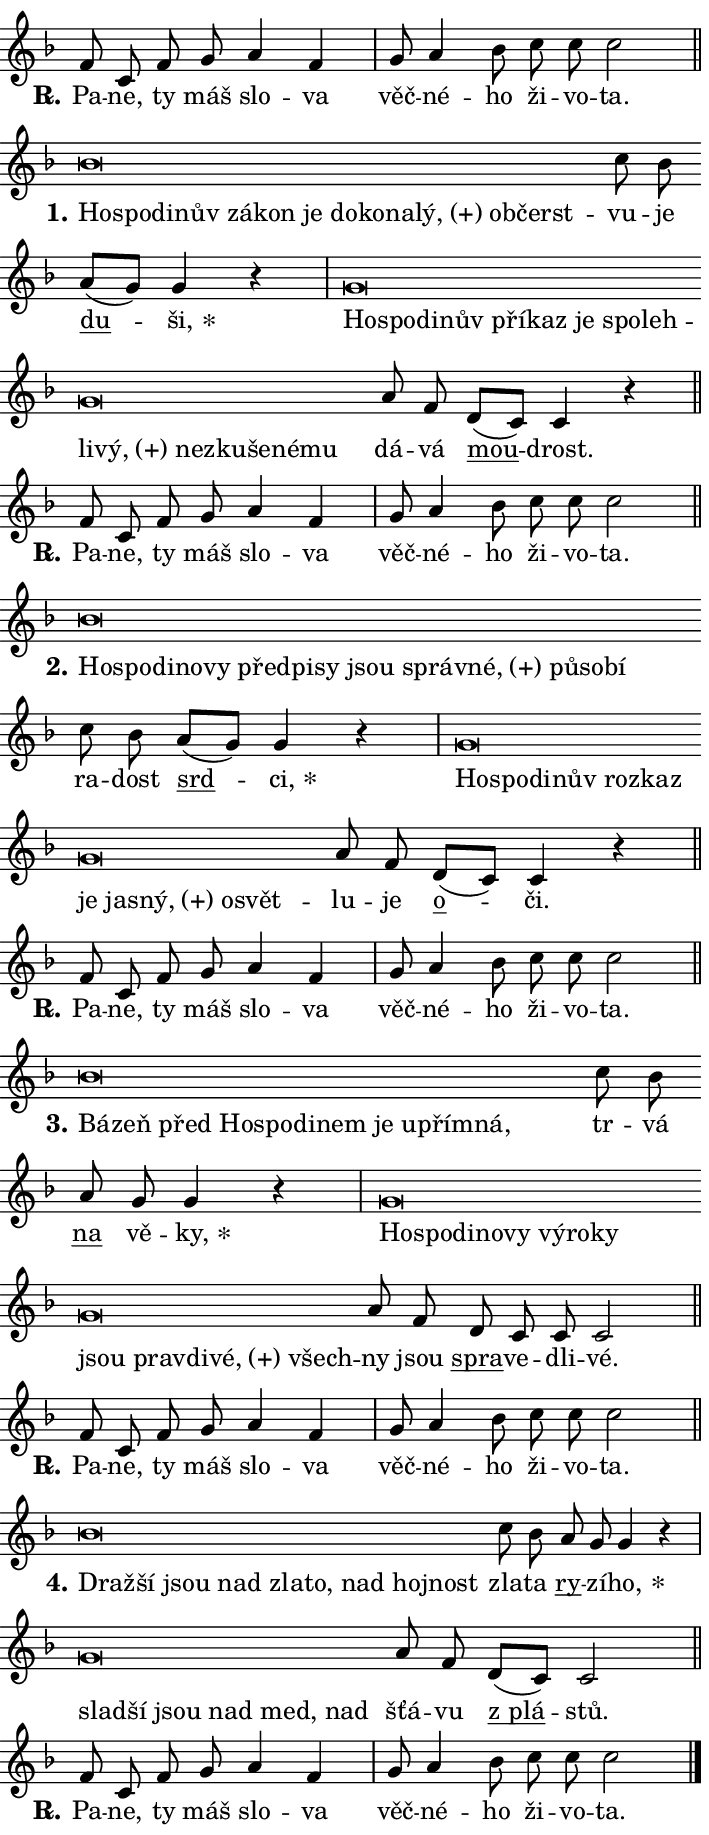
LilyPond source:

\version "2.24.0"
\header { tagline = "" }
\paper {
  indent = 0\cm
  top-margin = 0\cm
  right-margin = 0.13\cm % to fit lyric hyphens
  bottom-margin = 0\cm
  left-margin = 0\cm
  paper-width = 12\cm
  page-breaking = #ly:one-page-breaking
  system-system-spacing.basic-distance = #11
  score-system-spacing.basic-distance = #11
  ragged-last = ##f
}


%% Author: Thomas Morley
%% https://lists.gnu.org/archive/html/lilypond-user/2020-05/msg00002.html
#(define (line-position grob)
"Returns position of @var[grob} in current system:
   @code{'start}, if at first time-step
   @code{'end}, if at last time-step
   @code{'middle} otherwise
"
  (let* ((col (ly:item-get-column grob))
         (ln (ly:grob-object col 'left-neighbor))
         (rn (ly:grob-object col 'right-neighbor))
         (col-to-check-left (if (ly:grob? ln) ln col))
         (col-to-check-right (if (ly:grob? rn) rn col))
         (break-dir-left
           (and
             (ly:grob-property col-to-check-left 'non-musical #f)
             (ly:item-break-dir col-to-check-left)))
         (break-dir-right
           (and
             (ly:grob-property col-to-check-right 'non-musical #f)
             (ly:item-break-dir col-to-check-right))))
        (cond ((eqv? 1 break-dir-left) 'start)
              ((eqv? -1 break-dir-right) 'end)
              (else 'middle))))

#(define (tranparent-at-line-position vctor)
  (lambda (grob)
  "Relying on @code{line-position} select the relevant enry from @var{vctor}.
Used to determine transparency,"
    (case (line-position grob)
      ((end) (not (vector-ref vctor 0)))
      ((middle) (not (vector-ref vctor 1)))
      ((start) (not (vector-ref vctor 2))))))

noteHeadBreakVisibility =
#(define-music-function (break-visibility)(vector?)
"Makes @code{NoteHead}s transparent relying on @var{break-visibility}"
#{
  \override NoteHead.transparent =
    #(tranparent-at-line-position break-visibility)
#})

#(define delete-ledgers-for-transparent-note-heads
  (lambda (grob)
    "Reads whether a @code{NoteHead} is transparent.
If so this @code{NoteHead} is removed from @code{'note-heads} from
@var{grob}, which is supposed to be @code{LedgerLineSpanner}.
As a result ledgers are not printed for this @code{NoteHead}"
    (let* ((nhds-array (ly:grob-object grob 'note-heads))
           (nhds-list
             (if (ly:grob-array? nhds-array)
                 (ly:grob-array->list nhds-array)
                 '()))
           ;; Relies on the transparent-property being done before
           ;; Staff.LedgerLineSpanner.after-line-breaking is executed.
           ;; This is fragile ...
           (to-keep
             (remove
               (lambda (nhd)
                 (ly:grob-property nhd 'transparent #f))
               nhds-list)))
      ;; TODO find a better method to iterate over grob-arrays, similiar
      ;; to filter/remove etc for lists
      ;; For now rebuilt from scratch
      (set! (ly:grob-object grob 'note-heads)  '())
      (for-each
        (lambda (nhd)
          (ly:pointer-group-interface::add-grob grob 'note-heads nhd))
        to-keep))))

squashNotes = {
  \override NoteHead.X-extent = #'(-0.2 . 0.2)
  \override NoteHead.Y-extent = #'(-0.75 . 0)
  \override NoteHead.stencil =
    #(lambda (grob)
       (let ((pos (ly:grob-property grob 'staff-position)))
         (begin
           (if (< pos -7) (display "ERROR: Lower brevis then expected\n") (display ""))
           (if (<= pos -6) ly:text-interface::print ly:note-head::print))))
}
unSquashNotes = {
  \revert NoteHead.X-extent
  \revert NoteHead.Y-extent
  \revert NoteHead.stencil
}

hideNotes = \noteHeadBreakVisibility #begin-of-line-visible
unHideNotes = \noteHeadBreakVisibility #all-visible

% work-around for resetting accidentals
% https://lilypond.org/doc/v2.23/Documentation/notation/displaying-rhythms#unmetered-music
cadenzaMeasure = {
  \cadenzaOff
  \partial 1024 s1024
  \cadenzaOn
}

#(define-markup-command (accent layout props text) (markup?)
  "Underline accented syllable"
  (interpret-markup layout props
    #{\markup \override #'(offset . 4.3) \underline { #text }#}))

responsum = \markup \concat {
  "R" \hspace #-1.05 \path #0.1 #'((moveto 0 0.07) (lineto 0.9 0.8)) \hspace #0.05 "."
}

spaceSize = #0.6828661417322834 % exact space size for TeX Gyre Schola

\layout {
  \context {
    \Staff
    \remove "Time_signature_engraver"
    \override LedgerLineSpanner.after-line-breaking = #delete-ledgers-for-transparent-note-heads
  }
  \context {
    \Lyrics {
      \override LyricSpace.minimum-distance = \spaceSize
      \override LyricText.font-name = #"TeX Gyre Schola"
      \override LyricText.font-size = 1
      \override StanzaNumber.font-name = #"TeX Gyre Schola Bold"
      \override StanzaNumber.font-size = 1
    }
  }
  \context {
    \Score 
    \override NoteHead.text =
      #(lambda (grob) 
        (let ((pos (ly:grob-property grob 'staff-position)))
          #{\markup {
            \combine
              \halign #-0.55 \raise #(if (= pos -6) 0 0.5) \override #'(thickness . 2) \draw-line #'(3.2 . 0)
              \musicglyph "noteheads.sM1"
          }#}))
  }
}

% magnetic-lyrics.ily
%
%   written by
%     Jean Abou Samra <jean@abou-samra.fr>
%     Werner Lemberg <wl@gnu.org>
%
%   adapted by
%     Jiri Hon <jiri.hon@gmail.com>
%
% Version 2022-Apr-15

% https://www.mail-archive.com/lilypond-user@gnu.org/msg149350.html

#(define (Left_hyphen_pointer_engraver context)
   "Collect syllable-hyphen-syllable occurrences in lyrics and store
them in properties.  This engraver only looks to the left.  For
example, if the lyrics input is @code{foo -- bar}, it does the
following.

@itemize @bullet
@item
Set the @code{text} property of the @code{LyricHyphen} grob between
@q{foo} and @q{bar} to @code{foo}.

@item
Set the @code{left-hyphen} property of the @code{LyricText} grob with
text @q{foo} to the @code{LyricHyphen} grob between @q{foo} and
@q{bar}.
@end itemize

Use this auxiliary engraver in combination with the
@code{lyric-@/text::@/apply-@/magnetic-@/offset!} hook."
   (let ((hyphen #f)
         (text #f))
     (make-engraver
      (acknowledgers
       ((lyric-syllable-interface engraver grob source-engraver)
        (set! text grob)))
      (end-acknowledgers
       ((lyric-hyphen-interface engraver grob source-engraver)
        ;(when (not (grob::has-interface grob 'lyric-space-interface))
          (set! hyphen grob)));)
      ((stop-translation-timestep engraver)
       (when (and text hyphen)
         (ly:grob-set-object! text 'left-hyphen hyphen))
       (set! text #f)
       (set! hyphen #f)))))

#(define (lyric-text::apply-magnetic-offset! grob)
   "If the space between two syllables is less than the value in
property @code{LyricText@/.details@/.squash-threshold}, move the right
syllable to the left so that it gets concatenated with the left
syllable.

Use this function as a hook for
@code{LyricText@/.after-@/line-@/breaking} if the
@code{Left_@/hyphen_@/pointer_@/engraver} is active."
   (let ((hyphen (ly:grob-object grob 'left-hyphen #f)))
     (when hyphen
       (let ((left-text (ly:spanner-bound hyphen LEFT)))
         (when (grob::has-interface left-text 'lyric-syllable-interface)
           (let* ((common (ly:grob-common-refpoint grob left-text X))
                  (this-x-ext (ly:grob-extent grob common X))
                  (left-x-ext
                   (begin
                     ;; Trigger magnetism for left-text.
                     (ly:grob-property left-text 'after-line-breaking)
                     (ly:grob-extent left-text common X)))
                  ;; `delta` is the gap width between two syllables.
                  (delta (- (interval-start this-x-ext)
                            (interval-end left-x-ext)))
                  (details (ly:grob-property grob 'details))
                  (threshold (assoc-get 'squash-threshold details 0.2)))
             (when (< delta threshold)
               (let* (;; We have to manipulate the input text so that
                      ;; ligatures crossing syllable boundaries are not
                      ;; disabled.  For languages based on the Latin
                      ;; script this is essentially a beautification.
                      ;; However, for non-Western scripts it can be a
                      ;; necessity.
                      (lt (ly:grob-property left-text 'text))
                      (rt (ly:grob-property grob 'text))
                      (is-space (grob::has-interface hyphen 'lyric-space-interface))
                      (space (if is-space " " ""))
                      (extra-delta (if is-space spaceSize 0))
                      ;; Append new syllable.
                      (ltrt-space (if (and (string? lt) (string? rt))
                                (string-append lt space rt)
                                (make-concat-markup (list lt space rt))))
                      ;; Right-align `ltrt` to the right side.
                      (ltrt-space-markup (grob-interpret-markup
                               grob
                               (make-translate-markup
                                (cons (interval-length this-x-ext) 0)
                                (make-right-align-markup ltrt-space)))))
                 (begin
                   ;; Don't print `left-text`.
                   (ly:grob-set-property! left-text 'stencil #f)
                   ;; Set text and stencil (which holds all collected
                   ;; syllables so far) and shift it to the left.
                   (ly:grob-set-property! grob 'text ltrt-space)
                   (ly:grob-set-property! grob 'stencil ltrt-space-markup)
                   (ly:grob-translate-axis! grob (- (- delta extra-delta)) X))))))))))


#(define (lyric-hyphen::displace-bounds-first grob)
   ;; Make very sure this callback isn't triggered too early.
   (let ((left (ly:spanner-bound grob LEFT))
         (right (ly:spanner-bound grob RIGHT)))
     (ly:grob-property left 'after-line-breaking)
     (ly:grob-property right 'after-line-breaking)
     (ly:lyric-hyphen::print grob)))

squashThreshold = #0.4

\layout {
  \context {
    \Lyrics
    \consists #Left_hyphen_pointer_engraver
    \override LyricText.after-line-breaking =
      #lyric-text::apply-magnetic-offset!
    \override LyricHyphen.stencil = #lyric-hyphen::displace-bounds-first
    \override LyricText.details.squash-threshold = \squashThreshold
    \override LyricHyphen.minimum-distance = 0
    \override LyricHyphen.minimum-length = \squashThreshold
  }
}

squashText = \override LyricText.details.squash-threshold = 9999
unSquashText = \override LyricText.details.squash-threshold = \squashThreshold

leftText = \override LyricText.self-alignment-X = #LEFT
unLeftText = \revert LyricText.self-alignment-X

starOffset = #(lambda (grob) 
                (let ((x_offset (ly:self-alignment-interface::aligned-on-x-parent grob)))
                  (if (= x_offset 0) 0 (+ x_offset 1.2))))

star = #(define-music-function (syllable)(string?)
"Append star separator at the end of a syllable"
#{
  \once \override LyricText.X-offset = #starOffset
  \lyricmode { \markup {
    #syllable
    \override #'((font-name . "TeX Gyre Schola Bold")) \hspace #0.2 \lower #0.65 \larger "*"
  } }
#})

starAccent = #(define-music-function (syllable)(string?)
"Append star separator at the end of a syllable and make accent"
#{
  \once \override LyricText.X-offset = #starOffset
  \lyricmode { \markup {
    \accent #syllable
    \override #'((font-name . "TeX Gyre Schola Bold")) \hspace #0.2 \lower #0.65 \larger "*"
  } }
#})

breath = #(define-music-function (syllable)(string?)
"Append breathing indicator at the end of a syllable"
#{
  \lyricmode { \markup { #syllable "+" } }
#})

optionalBreath = #(define-music-function (syllable)(string?)
"Append optional breathing indicator at the end of a syllable"
#{
  \lyricmode { \markup { #syllable "(+)" } }
#})


\score {
    <<
        \new Voice = "melody" { \cadenzaOn \key f \major \relative { f'8 c f g a4 f \cadenzaMeasure \bar "|" g8 a4 bes8 \bar "" c c c2 \cadenzaMeasure \bar "||" \break } }
        \new Lyrics \lyricsto "melody" { \lyricmode { \set stanza = \responsum
Pa -- ne, ty máš slo -- va věč -- né -- ho ži -- vo -- ta. } }
    >>
    \layout {}
}

\score {
    <<
        \new Voice = "melody" { \cadenzaOn \key f \major \relative { \squashNotes bes'\breve*1/16 \hideNotes \breve*1/16 \bar "" \breve*1/16 \bar "" \breve*1/16 \bar "" \breve*1/16 \bar "" \breve*1/16 \bar "" \breve*1/16 \bar "" \breve*1/16 \bar "" \breve*1/16 \bar "" \breve*1/16 \bar "" \breve*1/16 \bar "" \breve*1/16 \breve*1/16 \bar "" \unHideNotes \unSquashNotes c8 bes \bar "" a[( g)] g4 r \cadenzaMeasure \bar "|" \squashNotes g\breve*1/16 \hideNotes \breve*1/16 \bar "" \breve*1/16 \bar "" \breve*1/16 \bar "" \breve*1/16 \bar "" \breve*1/16 \bar "" \breve*1/16 \bar "" \breve*1/16 \bar "" \breve*1/16 \bar "" \breve*1/16 \bar "" \breve*1/16 \bar "" \breve*1/16 \bar "" \breve*1/16 \bar "" \breve*1/16 \bar "" \breve*1/16 \breve*1/16 \bar "" \unHideNotes \unSquashNotes a8 f \bar "" d[( c)] c4 r \cadenzaMeasure \bar "||" \break } }
        \new Lyrics \lyricsto "melody" { \lyricmode { \set stanza = "1."
\leftText Ho -- \squashText spo -- di -- nův zá -- kon je do -- ko -- na -- \optionalBreath lý, ob -- čerst -- \unLeftText \unSquashText vu -- je \markup \accent du -- \star ši, \leftText Ho -- \squashText spo -- di -- nův pří -- kaz je spo -- leh -- li -- \optionalBreath vý, ne -- zku -- še -- né -- mu \unLeftText \unSquashText dá -- vá \markup \accent mou -- drost. } }
    >>
    \layout {}
}

\score {
    <<
        \new Voice = "melody" { \cadenzaOn \key f \major \relative { f'8 c f g a4 f \cadenzaMeasure \bar "|" g8 a4 bes8 \bar "" c c c2 \cadenzaMeasure \bar "||" \break } }
        \new Lyrics \lyricsto "melody" { \lyricmode { \set stanza = \responsum
Pa -- ne, ty máš slo -- va věč -- né -- ho ži -- vo -- ta. } }
    >>
    \layout {}
}

\score {
    <<
        \new Voice = "melody" { \cadenzaOn \key f \major \relative { \squashNotes bes'\breve*1/16 \hideNotes \breve*1/16 \bar "" \breve*1/16 \bar "" \breve*1/16 \bar "" \breve*1/16 \bar "" \breve*1/16 \bar "" \breve*1/16 \bar "" \breve*1/16 \bar "" \breve*1/16 \bar "" \breve*1/16 \bar "" \breve*1/16 \bar "" \breve*1/16 \bar "" \breve*1/16 \breve*1/16 \bar "" \unHideNotes \unSquashNotes c8 bes \bar "" a[( g)] g4 r \cadenzaMeasure \bar "|" \squashNotes g\breve*1/16 \hideNotes \breve*1/16 \bar "" \breve*1/16 \bar "" \breve*1/16 \bar "" \breve*1/16 \bar "" \breve*1/16 \bar "" \breve*1/16 \bar "" \breve*1/16 \bar "" \breve*1/16 \bar "" \breve*1/16 \breve*1/16 \bar "" \unHideNotes \unSquashNotes a8 f \bar "" d[( c)] c4 r \cadenzaMeasure \bar "||" \break } }
        \new Lyrics \lyricsto "melody" { \lyricmode { \set stanza = "2."
\leftText Ho -- \squashText spo -- di -- no -- vy před -- pi -- sy jsou správ -- \optionalBreath né, pů -- so -- bí \unLeftText \unSquashText ra -- dost \markup \accent srd -- \star ci, \leftText Ho -- \squashText spo -- di -- nův roz -- kaz je ja -- \optionalBreath sný, o -- svět -- \unLeftText \unSquashText lu -- je \markup \accent o -- či. } }
    >>
    \layout {}
}

\score {
    <<
        \new Voice = "melody" { \cadenzaOn \key f \major \relative { f'8 c f g a4 f \cadenzaMeasure \bar "|" g8 a4 bes8 \bar "" c c c2 \cadenzaMeasure \bar "||" \break } }
        \new Lyrics \lyricsto "melody" { \lyricmode { \set stanza = \responsum
Pa -- ne, ty máš slo -- va věč -- né -- ho ži -- vo -- ta. } }
    >>
    \layout {}
}

\score {
    <<
        \new Voice = "melody" { \cadenzaOn \key f \major \relative { \squashNotes bes'\breve*1/16 \hideNotes \breve*1/16 \bar "" \breve*1/16 \bar "" \breve*1/16 \bar "" \breve*1/16 \bar "" \breve*1/16 \bar "" \breve*1/16 \bar "" \breve*1/16 \bar "" \breve*1/16 \bar "" \breve*1/16 \breve*1/16 \bar "" \unHideNotes \unSquashNotes c8 bes \bar "" a g g4 r \cadenzaMeasure \bar "|" \squashNotes g\breve*1/16 \hideNotes \breve*1/16 \bar "" \breve*1/16 \bar "" \breve*1/16 \bar "" \breve*1/16 \bar "" \breve*1/16 \bar "" \breve*1/16 \bar "" \breve*1/16 \bar "" \breve*1/16 \bar "" \breve*1/16 \bar "" \breve*1/16 \bar "" \breve*1/16 \breve*1/16 \bar "" \unHideNotes \unSquashNotes a8 f \bar "" d c c c2 \cadenzaMeasure \bar "||" \break } }
        \new Lyrics \lyricsto "melody" { \lyricmode { \set stanza = "3."
\leftText Bá -- \squashText zeň před Ho -- spo -- di -- nem je u -- přím -- ná, \unLeftText \unSquashText tr -- vá \markup \accent na vě -- \star ky, \leftText Ho -- \squashText spo -- di -- no -- vy vý -- ro -- ky jsou prav -- di -- \optionalBreath vé, všech -- \unLeftText \unSquashText ny jsou \markup \accent spra -- ve -- dli -- vé. } }
    >>
    \layout {}
}

\score {
    <<
        \new Voice = "melody" { \cadenzaOn \key f \major \relative { f'8 c f g a4 f \cadenzaMeasure \bar "|" g8 a4 bes8 \bar "" c c c2 \cadenzaMeasure \bar "||" \break } }
        \new Lyrics \lyricsto "melody" { \lyricmode { \set stanza = \responsum
Pa -- ne, ty máš slo -- va věč -- né -- ho ži -- vo -- ta. } }
    >>
    \layout {}
}

\score {
    <<
        \new Voice = "melody" { \cadenzaOn \key f \major \relative { \squashNotes bes'\breve*1/16 \hideNotes \breve*1/16 \bar "" \breve*1/16 \bar "" \breve*1/16 \bar "" \breve*1/16 \bar "" \breve*1/16 \bar "" \breve*1/16 \bar "" \breve*1/16 \breve*1/16 \bar "" \unHideNotes \unSquashNotes c8 bes \bar "" a g g4 r \cadenzaMeasure \bar "|" \squashNotes g\breve*1/16 \hideNotes \breve*1/16 \bar "" \breve*1/16 \bar "" \breve*1/16 \bar "" \breve*1/16 \breve*1/16 \bar "" \unHideNotes \unSquashNotes a8 f \bar "" d[( c)] c2 \cadenzaMeasure \bar "||" \break } }
        \new Lyrics \lyricsto "melody" { \lyricmode { \set stanza = "4."
\leftText Draž -- \squashText ší jsou nad zla -- to, nad hoj -- nost \unLeftText \unSquashText zla -- ta \markup \accent ry -- zí -- \star ho, \leftText slad -- \squashText ší jsou nad med, nad \unLeftText \unSquashText šťá -- vu \markup \accent "z plá" -- stů. } }
    >>
    \layout {}
}

\score {
    <<
        \new Voice = "melody" { \cadenzaOn \key f \major \relative { f'8 c f g a4 f \cadenzaMeasure \bar "|" g8 a4 bes8 \bar "" c c c2 \cadenzaMeasure \bar "||" \break } \bar "|." }
        \new Lyrics \lyricsto "melody" { \lyricmode { \set stanza = \responsum
Pa -- ne, ty máš slo -- va věč -- né -- ho ži -- vo -- ta. } }
    >>
    \layout {}
}
